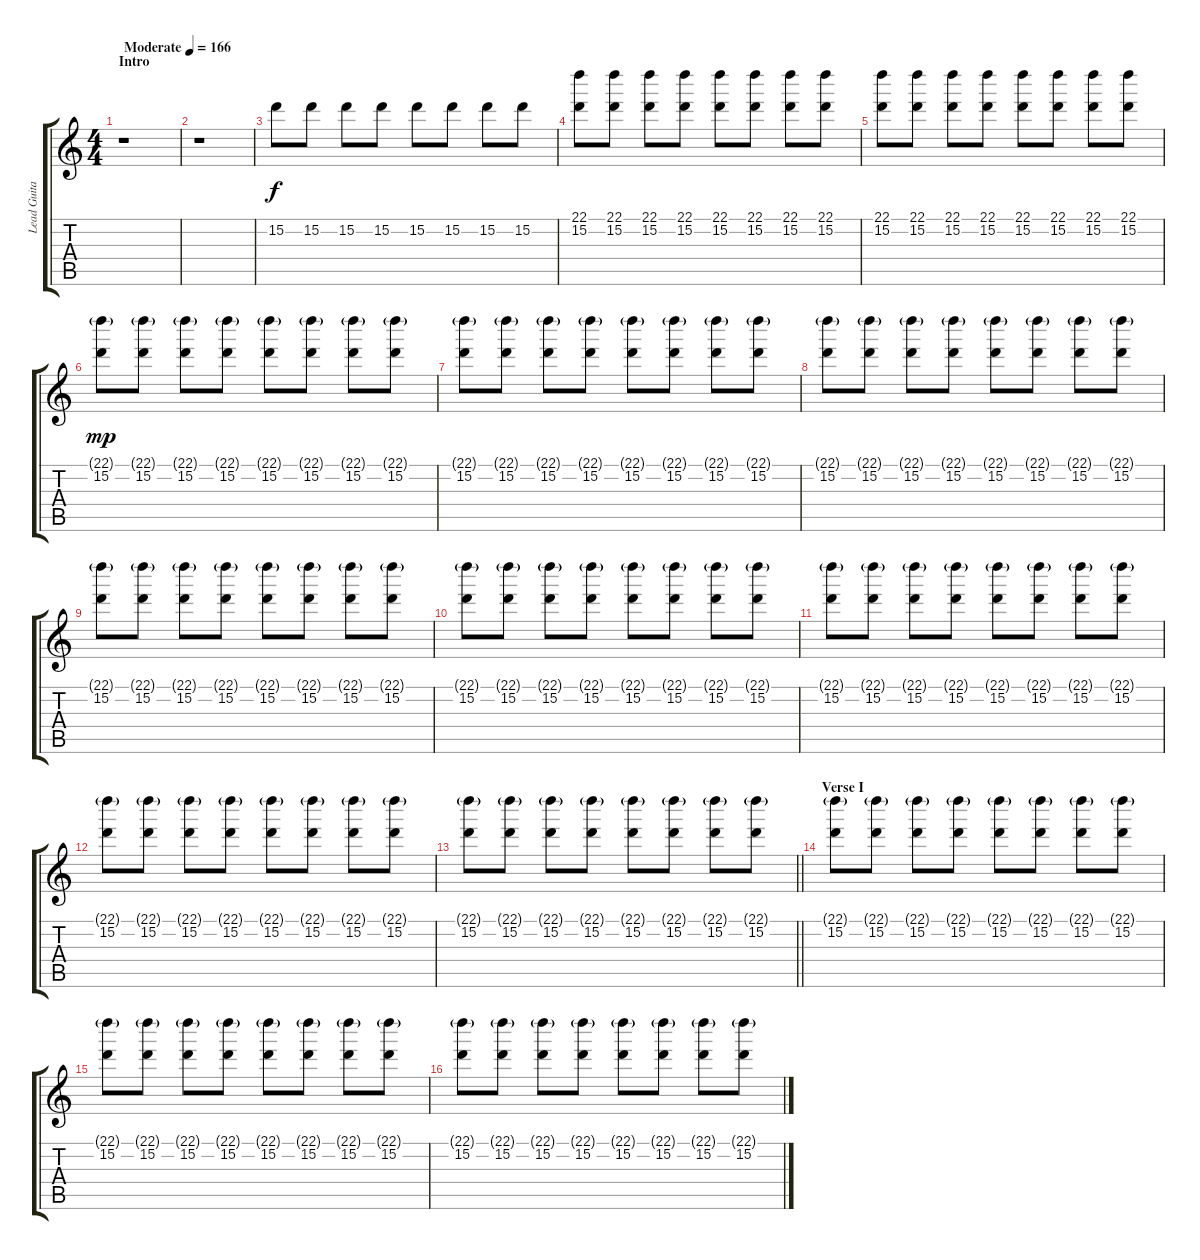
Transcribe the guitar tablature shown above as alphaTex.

\track ("Lead Guitar" "Lead Guita") {instrument overdrivenguitar}
\staff {score tabs}
\tuning (E4 B3 G3 D3 A2 E2) {hide}
\ts (4 4)
\section ("" "Intro")
\tempo (166 "Moderate")
\clef g2
\ks c
r.1{dy f instrument overdrivenguitar} |
r.1 |
15.2.8 15.2.8 15.2.8 15.2.8 15.2.8 15.2.8 15.2.8 15.2.8 |
(22.1 15.2).8 (22.1 15.2).8 (22.1 15.2).8 (22.1 15.2).8 (22.1 15.2).8 (22.1 15.2).8 (22.1 15.2).8 (22.1 15.2).8 |
(22.1 15.2).8 (22.1 15.2).8 (22.1 15.2).8 (22.1 15.2).8 (22.1 15.2).8 (22.1 15.2).8 (22.1 15.2).8 (22.1 15.2).8 |
(22.1{g} 15.2).8{dy mp} (22.1{g} 15.2).8 (22.1{g} 15.2).8 (22.1{g} 15.2).8 (22.1{g} 15.2).8 (22.1{g} 15.2).8 (22.1{g} 15.2).8 (22.1{g} 15.2).8 |
(22.1{g} 15.2).8 (22.1{g} 15.2).8 (22.1{g} 15.2).8 (22.1{g} 15.2).8 (22.1{g} 15.2).8 (22.1{g} 15.2).8 (22.1{g} 15.2).8 (22.1{g} 15.2).8 |
(22.1{g} 15.2).8 (22.1{g} 15.2).8 (22.1{g} 15.2).8 (22.1{g} 15.2).8 (22.1{g} 15.2).8 (22.1{g} 15.2).8 (22.1{g} 15.2).8 (22.1{g} 15.2).8 |
(22.1{g} 15.2).8 (22.1{g} 15.2).8 (22.1{g} 15.2).8 (22.1{g} 15.2).8 (22.1{g} 15.2).8 (22.1{g} 15.2).8 (22.1{g} 15.2).8 (22.1{g} 15.2).8 |
(22.1{g} 15.2).8 (22.1{g} 15.2).8 (22.1{g} 15.2).8 (22.1{g} 15.2).8 (22.1{g} 15.2).8 (22.1{g} 15.2).8 (22.1{g} 15.2).8 (22.1{g} 15.2).8 |
(22.1{g} 15.2).8 (22.1{g} 15.2).8 (22.1{g} 15.2).8 (22.1{g} 15.2).8 (22.1{g} 15.2).8 (22.1{g} 15.2).8 (22.1{g} 15.2).8 (22.1{g} 15.2).8 |
(22.1{g} 15.2).8 (22.1{g} 15.2).8 (22.1{g} 15.2).8 (22.1{g} 15.2).8 (22.1{g} 15.2).8 (22.1{g} 15.2).8 (22.1{g} 15.2).8 (22.1{g} 15.2).8 |
\barLineRight lightlight
(22.1{g} 15.2).8 (22.1{g} 15.2).8 (22.1{g} 15.2).8 (22.1{g} 15.2).8 (22.1{g} 15.2).8 (22.1{g} 15.2).8 (22.1{g} 15.2).8 (22.1{g} 15.2).8 |
\section ("" "Verse I")
(22.1{g} 15.2).8 (22.1{g} 15.2).8 (22.1{g} 15.2).8 (22.1{g} 15.2).8 (22.1{g} 15.2).8 (22.1{g} 15.2).8 (22.1{g} 15.2).8 (22.1{g} 15.2).8 |
(22.1{g} 15.2).8 (22.1{g} 15.2).8 (22.1{g} 15.2).8 (22.1{g} 15.2).8 (22.1{g} 15.2).8 (22.1{g} 15.2).8 (22.1{g} 15.2).8 (22.1{g} 15.2).8 |
(22.1{g} 15.2).8 (22.1{g} 15.2).8 (22.1{g} 15.2).8 (22.1{g} 15.2).8 (22.1{g} 15.2).8 (22.1{g} 15.2).8 (22.1{g} 15.2).8 (22.1{g} 15.2).8
